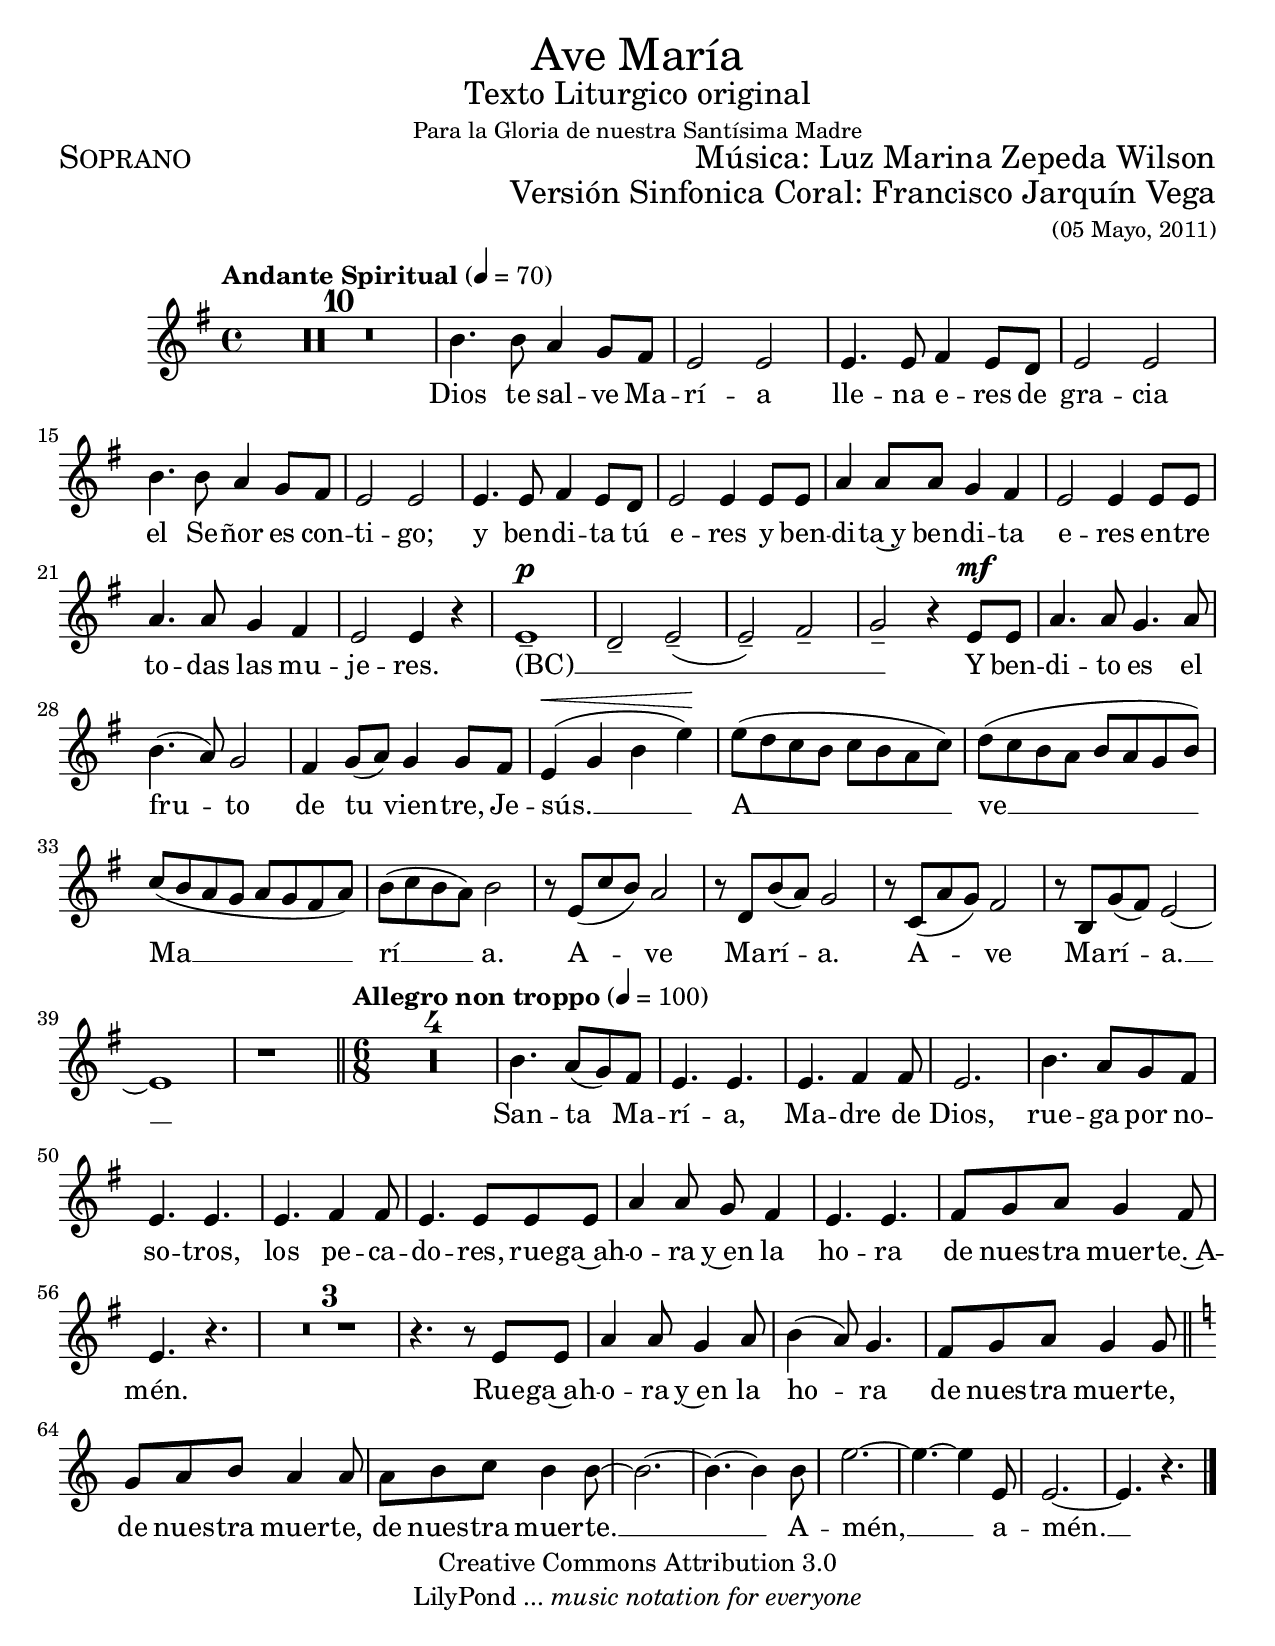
% ****************************************************************
%	Ave Maria - Soprano
%	by serach.sam@
% ****************************************************************
\language "espanol"
\version "2.19.49"

#(set-global-staff-size 22)

% --- Parametro globales
global = {
  \tempo "Andante Spiritual" 4=70
  \key mi \minor
  \time 4/4
  s1*40
  \bar "||"
  \tempo "Allegro non troppo" 4=100
  \time 6/8
  s2.*23
  \bar "||"
  \key la \minor
  s2.*8
  \bar "|."
}

\markup { \fill-line { \center-column { \fontsize #5 "Ave María" \fontsize #2 "Texto Liturgico original" \small "Para la Gloria de nuestra Santísima Madre" } } }
\markup { \fill-line { \fontsize #2 \smallCaps "Soprano" \fontsize #2 "Música: Luz Marina Zepeda Wilson"  } }
\markup { \fill-line { " " \right-column { \fontsize #2 "Versión Sinfonica Coral: Francisco Jarquín Vega" \small "(05 Mayo, 2011)"  } } }
\header {
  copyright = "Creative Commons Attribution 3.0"
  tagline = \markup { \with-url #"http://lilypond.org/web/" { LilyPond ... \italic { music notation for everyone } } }
  breakbefore = ##t
}

% --- Musica
soprano = \relative do'' {
  \compressFullBarRests
  \dynamicUp
  R1*10				| %10
  si4. si8 la4 sol8 fas		| %11
  mi2 mi				| %12
  mi4. mi8 fas4 mi8 re		| %13
  mi2 mi				| %14
  si'4. si8 la4 sol8 fas		| %15
  mi2 mi				| %16
  mi4. mi8 fas4 mi8 re		| %17
  mi2 mi4 mi8 mi			| %18
  la4 la8 la sol4 fas		| %19
  mi2 mi4 mi8 mi			| %20
  la4. la8 sol4 fas		| %21
  mi2 mi4 r			| %22
  mi1--\p 			| %23
  re2-- mi--(			| %24
  mi2--) fas--			| %25
  sol2-- r4 mi8\mf mi		| %26
  la4. la8 sol4. la8		| %27
  si4.( la8) sol2		| %28
  fas4 sol8( la) sol4 sol8 fas	| %29
  mi4\<( sol si mi\!)		| %30
  mi8( re do si do si la do)	| %31
  re8( do si la si la sol si)	| %32
  do8( si la sol la sol fas la)	| %33
  si8( do si la) si2		| %34
  r8 mi,( do' si) la2		| %35
  r8 re, si'( la) sol2		| %36
  r8 do,( la' sol) fas2		| %37
  r8 si, sol'( fas) mi2~		| %38
  mi1				| %39
  r1				| %40
  R2.*4				| %44
  si'4. la8( sol) fas		| %45
  mi4. mi			| %46
  mi4. fas4 fas8			| %47
  mi2.				| %48
  si'4. la8 sol fas		| %49
  mi4. mi			| %50
  mi4. fas4 fas8			| %51
  mi4. mi8 mi mi			| %52
  la4 la8 sol fas4		| %53
  mi4. mi			| %54
  fas8 sol la sol4 fas8		| %55
  mi4. r				| %56
  R2.*3				| %59
  r4. r8 mi8 mi			| %60
  la4 la8 sol4 la8		| %61
  si4( la8) sol4.		| %62
  fas8 sol la sol4 sol8		| %63
  sol8 la si la4 la8		| %64
  la8 si do si4 si8~		| %65
  si2.~				| %66
  si4.~ si4 si8			| %67
  mi2.~				| %68
  mi4.~ mi4 mi,8			| %69
  mi2.~				| %70
  mi4. r				| %71
}

% --- Letra
letra = \lyricmode {
  Dios te sal -- ve Ma -- rí -- a
  lle -- na e -- res de gra -- cia
  el Se -- ñor es con -- ti -- go;
  y ben -- di -- ta tú e -- res
  y ben -- di -- ta~y ben -- di -- ta e -- res
  en -- tre to -- das las mu -- je -- res.
  (BC) __ _ _ _ _
  Y ben -- di -- to es el fru -- to
  de tu vien -- tre, Je -- sús. __
  A __ ve __ Ma __ rí __ a.
  A -- ve Ma -- rí -- a.
  A -- ve Ma -- rí -- a. __
  San -- ta Ma -- rí -- a, Ma -- dre de Dios,
  rue -- ga por no -- so -- tros, los pe -- ca -- do -- res,
  rue -- ga~ah -- o -- ra y~en la ho -- ra
  de nues -- tra muer -- te.~A -- mén.
  Rue -- ga~ah -- o -- ra y~en la ho -- ra
  de nues -- tra muer -- te, de nues -- tra muer -- te,
  de nues -- tra muer -- te. __ A -- mén, __ a -- mén. __
}

\score {
  <<
    \new Staff <<
      \new Voice = "voz" << \global \soprano >>
      \new Lyrics \lyricsto "voz" \letra
    >>
  >>
  \midi {}
  \layout {}
}

\paper {
  #(set-paper-size "letter")
}